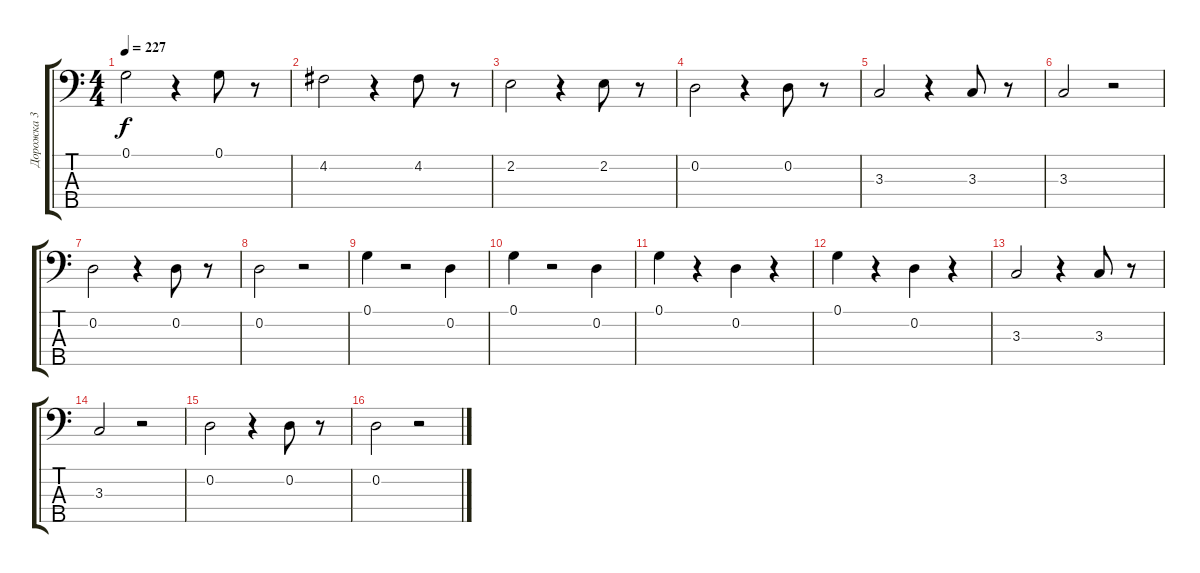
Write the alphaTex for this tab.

\track ("Дорожка 3" "Дорожка 3") {instrument fretlessbass}
\staff {score tabs}
\tuning (G2 D2 A1 E1 B0) {hide}
\ts (4 4)
\tempo 227
\clef f4
\ks c
0.1.2{dy f} r.4 0.1.8 r.8 |
4.2.2 r.4 4.2.8 r.8 |
2.2.2 r.4 2.2.8 r.8 |
0.2.2 r.4 0.2.8 r.8 |
3.3.2 r.4 3.3.8 r.8 |
3.3.2 r.2 |
0.2.2 r.4 0.2.8 r.8 |
0.2.2 r.2 |
0.1.4 r.2 0.2.4 |
0.1.4 r.2 0.2.4 |
0.1.4 r.4 0.2.4 r.4 |
0.1.4 r.4 0.2.4 r.4 |
3.3.2 r.4 3.3.8 r.8 |
3.3.2 r.2 |
0.2.2 r.4 0.2.8 r.8 |
0.2.2 r.2
